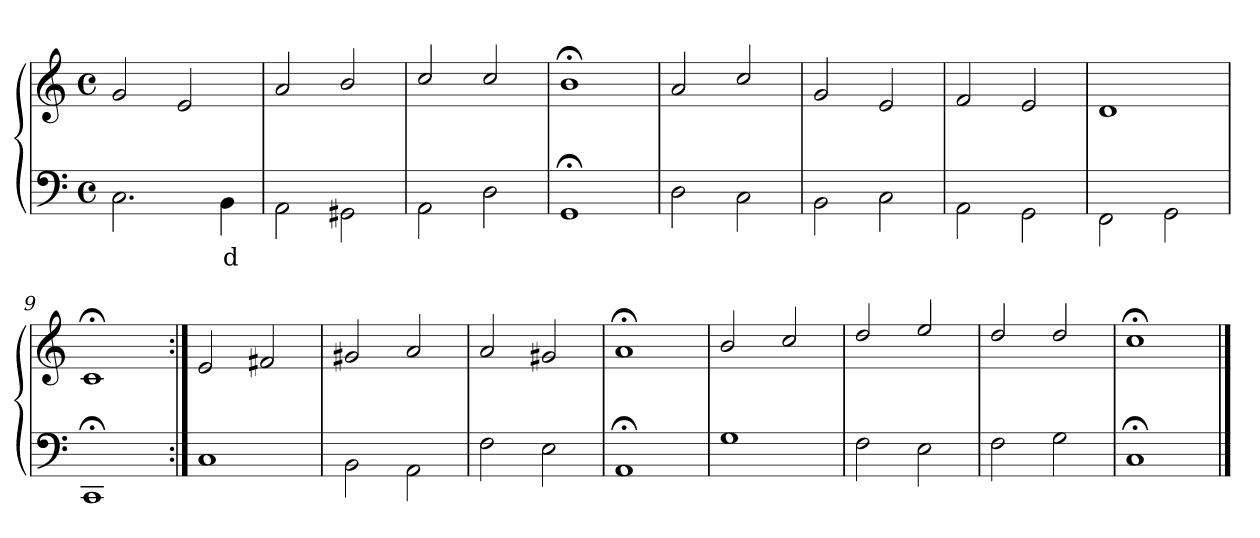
**kern	**text	**kern
*part1	*part1	*part1
*staff2	*staff2	*staff1
*clefF4	*	*clefG2
*M4/4	*	*M4/4
*met(c)	*	*met(c)
=1	=1	=1
2.C\	.	2g/
.	.	2e/
4BB\	d	.
=2	=2	=2
2AA\	.	2a/
2GG#X\	.	2b/
=3	=3	=3
2AA\	.	2cc/
2D\	.	2cc/
=4	=4	=4
1GG;\	.	1b;</
=5	=5	=5
2D\	.	2a/
2C\	.	2cc/
=6	=6	=6
2BB\	.	2g/
2C\	.	2e/
=7	=7	=7
2AA\	.	2f/
2GG\	.	2e/
=8	=8	=8
2FF\	.	1d/
2GG\	.	.
=9	=9	=9
1CC;\	.	1c;</
!!LO:LB:g=z
=10:|!	=10:|!	=10:|!
1C\	.	2e/
.	.	2f#X/
=11	=11	=11
2BB\	.	2g#X/
2AA\	.	2a/
=12	=12	=12
2F\	.	2a/
2E\	.	2g#X/
=13	=13	=13
1AA;\	.	1a;</
=14	=14	=14
1G\	.	2b/
.	.	2cc/
=15	=15	=15
2F\	.	2dd/
2E\	.	2ee/
=16	=16	=16
2F\	.	2dd/
2G\	.	2dd/
=17	=17	=17
1C;\	.	1cc;</
==	==	==
*-	*-	*-
